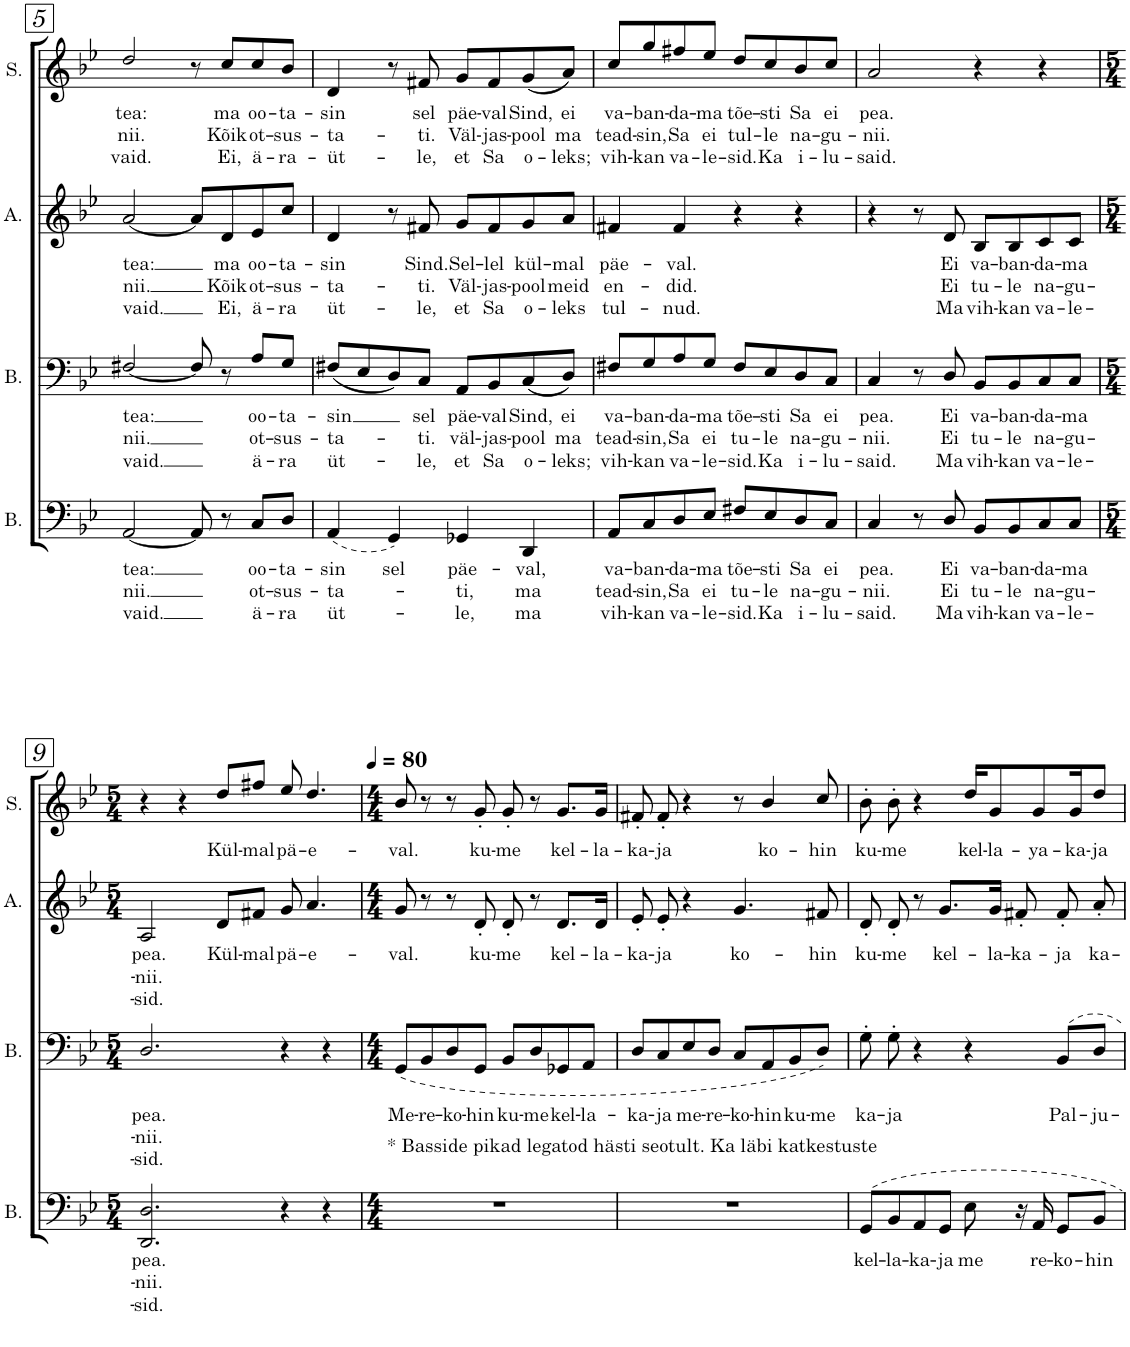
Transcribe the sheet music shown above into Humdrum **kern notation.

**kern	**text	**text	**text	**kern	**text	**text	**text	**kern	**text	**text	**text	**kern	**text	**text	**text	**harte
*part4	*part4	*part4	*part4	*part3	*part3	*part3	*part3	*part2	*part2	*part2	*part2	*part1	*part1	*part1	*part1	*part1
*staff4	*staff4	*staff4	*staff4	*staff3	*staff3	*staff3	*staff3	*staff2	*staff2	*staff2	*staff2	*staff1	*staff1	*staff1	*staff1	*
*I"Bass	*	*	*	*I"Baritone	*	*	*	*I"Alto	*	*	*	*I"Soprano	*	*	*	*
*I'B.	*	*	*	*I'B.	*	*	*	*I'A.	*	*	*	*I'S.	*	*	*	*
!!LO:PB:g=z
*clefF4	*	*	*	*clefF4	*	*	*	*clefG2	*	*	*	*clefG2	*	*	*	*
*	*	*	*	*	*	*	*	*Trd1c2	*	*	*	*	*	*	*	*
*k[b-e-]	*	*	*	*k[b-e-]	*	*	*	*k[b-e-]	*	*	*	*k[b-e-]	*	*	*	*
*M4/4	*	*	*	*M4/4	*	*	*	*M4/4	*	*	*	*M4/4	*	*	*	*
=5	=5	=5	=5	=5	=5	=5	=5	=5	=5	=5	=5	=5	=5	=5	=5	=5
!	!LO:LY:b	!LO:LY:b	!LO:LY:b	!	!LO:LY:b	!LO:LY:b	!LO:LY:b	!	!LO:LY:b	!LO:LY:b	!LO:LY:b	!	!LO:LY:b	!LO:LY:b	!LO:LY:b	!LO:H:kt=7
[2AA/	-tea:	nii.	vaid.	[2F#X/	tea:	nii.	vaid.	[2a/	tea:	nii.	vaid.	2dd/	tea:	nii.	vaid.	D:7
8AA/]	.	.	.	8F#/]	.	.	.	8a/L]	.	.	.	8r	.	.	.	.
!	!	!	!	!	!	!	!	!	!LO:LY:b	!LO:LY:b	!LO:LY:b	!	!LO:LY:b	!LO:LY:b	!LO:LY:b	!
8r	.	.	.	8r	.	.	.	8d/	ma	Kõik	Ei,	8cc/L	ma	Kõik	Ei,	.
!	!LO:LY:b	!LO:LY:b	!LO:LY:b	!	!LO:LY:b	!LO:LY:b	!LO:LY:b	!	!LO:LY:b	!LO:LY:b	!LO:LY:b	!	!LO:LY:b	!LO:LY:b	!LO:LY:b	!
8C/L	oo-	ot-	ä-	8A/L	oo-	ot-	ä-	8e-/	oo-	ot-	ä-	8cc/	oo-	ot-	ä-	.
!	!LO:LY:b	!LO:LY:b	!LO:LY:b	!	!LO:LY:b	!LO:LY:b	!LO:LY:b	!	!LO:LY:b	!LO:LY:b	!LO:LY:b	!	!LO:LY:b	!LO:LY:b	!LO:LY:b	!
8D/J	-ta-	-sus-	-ra	8G/J	-ta-	-sus-	-ra	8cc/J	-ta-	-sus-	-ra	8b-/J	-ta-	-sus-	-ra-	.
=6	=6	=6	=6	=6	=6	=6	=6	=6	=6	=6	=6	=6	=6	=6	=6	=6
!	!LO:LY:b	!LO:LY:b	!LO:LY:b	!	!LO:LY:b	!LO:LY:b	!LO:LY:b	!	!LO:LY:b	!LO:LY:b	!LO:LY:b	!	!LO:LY:b	!LO:LY:b	!LO:LY:b	!
(4AA/	-sin	-ta-	-üt-	(8F#X/L	-sin	-ta-	-üt-	4d/	-sin	-ta-	üt-	4d/	-sin	-ta-	-üt-	.
.	.	.	.	8E-/	.	.	.	.	.	.	.	.	.	.	.	.
!	!LO:LY:b	!	!	!	!	!	!	!	!	!	!	!	!	!	!	!
4GG/)	sel	.	.	8D/)	.	.	.	8r	.	.	.	8r	.	.	.	.
!	!	!	!	!	!LO:LY:b	!LO:LY:b	!LO:LY:b	!	!LO:LY:b	!LO:LY:b	!LO:LY:b	!	!LO:LY:b	!LO:LY:b	!LO:LY:b	!
.	.	.	.	8C/J	sel	-ti.	-le,	8f#X/	Sind.	-ti.	-le,	8f#X/	sel	-ti.	-le,	.
!	!LO:LY:b	!LO:LY:b	!LO:LY:b	!	!LO:LY:b	!LO:LY:b	!LO:LY:b	!	!LO:LY:b	!LO:LY:b	!LO:LY:b	!	!LO:LY:b	!LO:LY:b	!LO:LY:b	!
4GG-X/	päe-	ti,	le,	8AA/L	päe-	väl-	et	8g/L	Sel-	Väl-	et	8g/L	päe-	Väl-	et	.
!	!	!	!	!	!LO:LY:b	!LO:LY:b	!LO:LY:b	!	!LO:LY:b	!LO:LY:b	!LO:LY:b	!	!LO:LY:b	!LO:LY:b	!LO:LY:b	!
.	.	.	.	8BB-/	-val	-jas-	Sa	8f#/	-lel	-jas-	Sa	8f#/	-val	-jas-	Sa	.
!	!LO:LY:b	!LO:LY:b	!LO:LY:b	!	!LO:LY:b	!LO:LY:b	!LO:LY:b	!	!LO:LY:b	!LO:LY:b	!LO:LY:b	!	!LO:LY:b	!LO:LY:b	!LO:LY:b	!
4DD/	val,	ma	ma	(8C/	Sind,	-pool	o-	8g/	kül-	-pool	o-	(8g/	Sind,	-pool	o-	.
!	!	!	!	!	!LO:LY:b	!LO:LY:b	!LO:LY:b	!	!LO:LY:b	!LO:LY:b	!LO:LY:b	!	!LO:LY:b	!LO:LY:b	!LO:LY:b	!
.	.	.	.	8D/J)	ei	ma	-leks;	8a/J	-mal	meid	-leks	8a/J)	ei	ma	-leks;	.
=7	=7	=7	=7	=7	=7	=7	=7	=7	=7	=7	=7	=7	=7	=7	=7	=7
!	!LO:LY:b	!LO:LY:b	!LO:LY:b	!	!LO:LY:b	!LO:LY:b	!LO:LY:b	!	!LO:LY:b	!LO:LY:b	!LO:LY:b	!	!LO:LY:b	!LO:LY:b	!LO:LY:b	!
8AA/L	va-	tead-	vih-	8F#X/L	va-	tead-	vih-	4f#X/	päe-	en-	tul-	8cc/L	va-	tead-	vih-	.
!	!LO:LY:b	!LO:LY:b	!LO:LY:b	!	!LO:LY:b	!LO:LY:b	!LO:LY:b	!	!	!	!	!	!LO:LY:b	!LO:LY:b	!LO:LY:b	!
8C/	-ban-	-sin,	-kan	8G/	-ban-	-sin,	-kan	.	.	.	.	8gg/	-ban-	-sin,	-kan	.
!	!LO:LY:b	!LO:LY:b	!LO:LY:b	!	!LO:LY:b	!LO:LY:b	!LO:LY:b	!	!LO:LY:b	!LO:LY:b	!LO:LY:b	!	!LO:LY:b	!LO:LY:b	!LO:LY:b	!
8D/	-da-	Sa	va-	8A/	-da-	Sa	va-	4f#/	-val.	did.	-nud.	8ff#X/	-da-	Sa	va-	.
!	!LO:LY:b	!LO:LY:b	!LO:LY:b	!	!LO:LY:b	!LO:LY:b	!LO:LY:b	!	!	!	!	!	!LO:LY:b	!LO:LY:b	!LO:LY:b	!
8E-/J	-ma	ei	-le-	8G/J	-ma	ei	-le-	.	.	.	.	8ee-/J	-ma	ei	-le-	.
!	!LO:LY:b	!LO:LY:b	!LO:LY:b	!	!LO:LY:b	!LO:LY:b	!LO:LY:b	!	!	!	!	!	!LO:LY:b	!LO:LY:b	!LO:LY:b	!
8F#X/L	tõe-	tu-	-sid.	8F#/L	tõe-	tu-	-sid.	4r	.	.	.	8dd/L	tõe-	tul-	-sid.	.
!	!LO:LY:b	!LO:LY:b	!LO:LY:b	!	!LO:LY:b	!LO:LY:b	!LO:LY:b	!	!	!	!	!	!LO:LY:b	!LO:LY:b	!LO:LY:b	!
8E-/	-sti	-le	Ka	8E-/	-sti	-le	Ka	.	.	.	.	8cc/	-sti	-le	Ka	.
!	!LO:LY:b	!LO:LY:b	!LO:LY:b	!	!LO:LY:b	!LO:LY:b	!LO:LY:b	!	!	!	!	!	!LO:LY:b	!LO:LY:b	!LO:LY:b	!
8D/	Sa	na-	i-	8D/	Sa	na-	i-	4r	.	.	.	8b-/	Sa	na-	i-	.
!	!LO:LY:b	!LO:LY:b	!LO:LY:b	!	!LO:LY:b	!LO:LY:b	!LO:LY:b	!	!	!	!	!	!LO:LY:b	!LO:LY:b	!LO:LY:b	!
8C/J	ei	-gu-	-lu-	8C/J	ei	-gu-	-lu-	.	.	.	.	8cc/J	ei	-gu-	-lu-	.
=8	=8	=8	=8	=8	=8	=8	=8	=8	=8	=8	=8	=8	=8	=8	=8	=8
!	!LO:LY:b	!LO:LY:b	!LO:LY:b	!	!LO:LY:b	!LO:LY:b	!LO:LY:b	!	!	!	!	!	!LO:LY:b	!LO:LY:b	!LO:LY:b	!
4C/	pea.	-nii.	-said.	4C/	pea.	-nii.	-said.	4r	.	.	.	2a/	pea.	-nii.	-said.	.
8r	.	.	.	8r	.	.	.	8r	.	.	.	.	.	.	.	.
!	!LO:LY:b	!LO:LY:b	!LO:LY:b	!	!LO:LY:b	!LO:LY:b	!LO:LY:b	!	!LO:LY:b	!LO:LY:b	!LO:LY:b	!	!	!	!	!
8D/	Ei	Ei	Ma	8D/	Ei	Ei	Ma	8d/	Ei	Ei	Ma	.	.	.	.	.
!	!LO:LY:b	!LO:LY:b	!LO:LY:b	!	!LO:LY:b	!LO:LY:b	!LO:LY:b	!	!LO:LY:b	!LO:LY:b	!LO:LY:b	!	!	!	!	!
8BB-/L	va-	tu-	vih-	8BB-/L	va-	tu-	vih-	8B-/L	va-	tu-	vih-	4r	.	.	.	.
!	!LO:LY:b	!LO:LY:b	!LO:LY:b	!	!LO:LY:b	!LO:LY:b	!LO:LY:b	!	!LO:LY:b	!LO:LY:b	!LO:LY:b	!	!	!	!	!
8BB-/	-ban-	-le	-kan	8BB-/	-ban-	-le	-kan	8B-/	-ban-	-le	-kan	.	.	.	.	.
!	!LO:LY:b	!LO:LY:b	!LO:LY:b	!	!LO:LY:b	!LO:LY:b	!LO:LY:b	!	!LO:LY:b	!LO:LY:b	!LO:LY:b	!	!	!	!	!
8C/	-da-	na-	va-	8C/	-da-	na-	va-	8c/	-da-	na-	va-	4r	.	.	.	.
!	!LO:LY:b	!LO:LY:b	!LO:LY:b	!	!LO:LY:b	!LO:LY:b	!LO:LY:b	!	!LO:LY:b	!LO:LY:b	!LO:LY:b	!	!	!	!	!
8C/J	-ma	-gu-	-le-	8C/J	-ma	-gu-	-le-	8c/J	-ma	-gu-	-le-	.	.	.	.	.
!!LO:LB:g=z
=9	=9	=9	=9	=9	=9	=9	=9	=9	=9	=9	=9	=9	=9	=9	=9	=9
*M5/4	*	*	*	*M5/4	*	*	*	*M5/4	*	*	*	*M5/4	*	*	*	*
!	!LO:LY:b	!LO:LY:b	!LO:LY:b	!	!LO:LY:b	!LO:LY:b	!LO:LY:b	!	!LO:LY:b	!LO:LY:b	!LO:LY:b	!	!	!	!	!
2.DD/ 2.D/	pea.	-nii.	-sid.	2.D/	pea.	-nii.	-sid.	2A/	pea.	-nii.	-sid.	4r	.	.	.	.
.	.	.	.	.	.	.	.	.	.	.	.	4r	.	.	.	.
!	!	!	!	!	!	!	!	!	!LO:LY:b	!	!	!	!LO:LY:b	!	!	!
.	.	.	.	.	.	.	.	8d/L	Kül-	.	.	8dd/L	Kül-	.	.	.
!	!	!	!	!	!	!	!	!	!LO:LY:b	!	!	!	!LO:LY:b	!	!	!
.	.	.	.	.	.	.	.	8f#X/J	-mal	.	.	8ff#X/J	-mal	.	.	.
!	!	!	!	!	!	!	!	!	!LO:LY:b	!	!	!	!LO:LY:b	!	!	!
4r	.	.	.	4r	.	.	.	8g/	pä-	.	.	8ee-/	pä-	.	.	.
!	!	!	!	!	!	!	!	!	!LO:LY:b	!	!	!	!LO:LY:b	!	!	!
.	.	.	.	.	.	.	.	4.a/	-e-	.	.	4.dd/	-e-	.	.	.
4r	.	.	.	4r	.	.	.	.	.	.	.	.	.	.	.	.
=10	=10	=10	=10	=10	=10	=10	=10	=10	=10	=10	=10	=10	=10	=10	=10	=10
*M4/4	*	*	*	*M4/4	*	*	*	*M4/4	*	*	*	*M4/4	*	*	*	*
*	*	*	*	*	*	*	*	*	*	*	*	*MM80	*	*	*	*
!	!	!	!	!LO:TX:b:t=* Basside pikad legatod hästi seotult. Ka läbi katkestuste	!	!	!	!	!	!	!	!	!	!	!	!
!	!	!	!	!	!LO:LY:b	!	!	!	!LO:LY:b	!	!	!	!LO:LY:b	!	!	!
1r	.	.	.	(8GG/L	Me-	.	.	8g/	-val.	.	.	8b-/	-val.	.	.	.
!	!	!	!	!	!LO:LY:b	!	!	!	!	!	!	!	!	!	!	!
.	.	.	.	8BB-/	-re-	.	.	8r	.	.	.	8r	.	.	.	.
!	!	!	!	!	!LO:LY:b	!	!	!	!	!	!	!	!	!	!	!
.	.	.	.	8D/	-ko-	.	.	8r	.	.	.	8r	.	.	.	.
!	!	!	!	!	!LO:LY:b	!	!	!	!LO:LY:b	!	!	!	!LO:LY:b	!	!	!
.	.	.	.	8GG/J	-hin	.	.	8d'/	ku-	.	.	8g'/	ku-	.	.	.
!	!	!	!	!	!LO:LY:b	!	!	!	!LO:LY:b	!	!	!	!LO:LY:b	!	!	!
.	.	.	.	8BB-/L	ku-	.	.	8d'/	-me	.	.	8g'/	-me	.	.	.
!	!	!	!	!	!LO:LY:b	!	!	!	!	!	!	!	!	!	!	!
.	.	.	.	8D/	-me	.	.	8r	.	.	.	8r	.	.	.	.
!	!	!	!	!	!LO:LY:b	!	!	!	!LO:LY:b	!	!	!	!LO:LY:b	!	!	!
.	.	.	.	8GG-X/	kel-	.	.	8.d/L	kel-	.	.	8.g/L	kel-	.	.	.
!	!	!	!	!	!LO:LY:b	!	!	!	!	!	!	!	!	!	!	!
.	.	.	.	8AA/J	-la-	.	.	.	.	.	.	.	.	.	.	.
!	!	!	!	!	!	!	!	!	!LO:LY:b	!	!	!	!LO:LY:b	!	!	!
.	.	.	.	.	.	.	.	16d/Jk	-la-	.	.	16g/Jk	-la-	.	.	.
=11	=11	=11	=11	=11	=11	=11	=11	=11	=11	=11	=11	=11	=11	=11	=11	=11
!	!	!	!	!	!LO:LY:b	!	!	!	!LO:LY:b	!	!	!	!LO:LY:b	!	!	!
1r	.	.	.	8D/L	-ka-	.	.	8e-'/	-ka-	.	.	8f#X'/	-ka-	.	.	.
!	!	!	!	!	!LO:LY:b	!	!	!	!LO:LY:b	!	!	!	!LO:LY:b	!	!	!
.	.	.	.	8C/	-ja	.	.	8e-'/	-ja	.	.	8f#'/	-ja	.	.	.
!	!	!	!	!	!LO:LY:b	!	!	!	!	!	!	!	!	!	!	!
.	.	.	.	8E-/	me-	.	.	4r	.	.	.	4r	.	.	.	.
!	!	!	!	!	!LO:LY:b	!	!	!	!	!	!	!	!	!	!	!
.	.	.	.	8D/J	-re-	.	.	.	.	.	.	.	.	.	.	.
!	!	!	!	!	!LO:LY:b	!	!	!	!LO:LY:b	!	!	!	!	!	!	!
.	.	.	.	8C/L	-ko-	.	.	4.g/	ko-	.	.	8r	.	.	.	.
!	!	!	!	!	!LO:LY:b	!	!	!	!	!	!	!	!LO:LY:b	!	!	!
.	.	.	.	8AA/	-hin	.	.	.	.	.	.	4b-/	ko-	.	.	.
!	!	!	!	!	!LO:LY:b	!	!	!	!	!	!	!	!	!	!	!
.	.	.	.	8BB-/	ku-	.	.	.	.	.	.	.	.	.	.	.
!	!	!	!	!	!LO:LY:b	!	!	!	!LO:LY:b	!	!	!	!LO:LY:b	!	!	!
.	.	.	.	8D/J)	-me	.	.	8f#X/	-hin	.	.	8cc/	-hin	.	.	.
=12	=12	=12	=12	=12	=12	=12	=12	=12	=12	=12	=12	=12	=12	=12	=12	=12
!	!LO:LY:b	!	!	!	!LO:LY:b	!	!	!	!LO:LY:b	!	!	!	!LO:LY:b	!	!	!
8GG/L	kel-	.	.	8G'\	ka-	.	.	8d'/	ku-	.	.	8b-'\	ku-	.	.	.
!	!LO:LY:b	!	!	!	!LO:LY:b	!	!	!	!LO:LY:b	!	!	!	!LO:LY:b	!	!	!
8BB-/	-la-	.	.	8G'\	-ja	.	.	8d'/	-me	.	.	8b-'\	-me	.	.	.
!	!LO:LY:b	!	!	!	!	!	!	!	!	!	!	!	!	!	!	!
8AA/	-ka-	.	.	4r	.	.	.	8r	.	.	.	4r	.	.	.	.
!	!LO:LY:b	!	!	!	!	!	!	!	!LO:LY:b	!	!	!	!	!	!	!
8GG/J	-ja	.	.	.	.	.	.	8.g/L	kel-	.	.	.	.	.	.	.
!	!LO:LY:b	!	!	!	!	!	!	!	!	!	!	!	!LO:LY:b	!	!	!
8E-\	me	.	.	4r	.	.	.	.	.	.	.	16dd/KL	kel-	.	.	.
!	!	!	!	!	!	!	!	!	!LO:LY:b	!	!	!	!LO:LY:b	!	!	!
.	.	.	.	.	.	.	.	16g/Jk	-la-	.	.	8g/	-la-	.	.	.
!	!	!	!	!	!	!	!	!	!LO:LY:b	!	!	!	!	!	!	!
16r	.	.	.	.	.	.	.	8f#X'/	-ka-	.	.	.	.	.	.	.
!	!LO:LY:b	!	!	!	!	!	!	!	!	!	!	!	!LO:LY:b	!	!	!
16AA/	re-	.	.	.	.	.	.	.	.	.	.	8g/	-ya-	.	.	.
!	!LO:LY:b	!	!	!	!LO:LY:b	!	!	!	!LO:LY:b	!	!	!	!	!	!	!
8GG/L	-ko-	.	.	8BB-/L	Pal-	.	.	8f#'/	-ja	.	.	.	.	.	.	.
!	!	!	!	!	!	!	!	!	!	!	!	!	!LO:LY:b	!	!	!
.	.	.	.	.	.	.	.	.	.	.	.	16g/K	-ka-	.	.	.
!	!LO:LY:b	!	!	!	!LO:LY:b	!	!	!	!LO:LY:b	!	!	!	!LO:LY:b	!	!	!
8BB-/J	-hin	.	.	8D/J	-ju-	.	.	8a'/	ka-	.	.	8dd/J	-ja	.	.	.
=	=	=	=	=	=	=	=	=	=	=	=	=	=	=	=	=
*-	*-	*-	*-	*-	*-	*-	*-	*-	*-	*-	*-	*-	*-	*-	*-	*-
